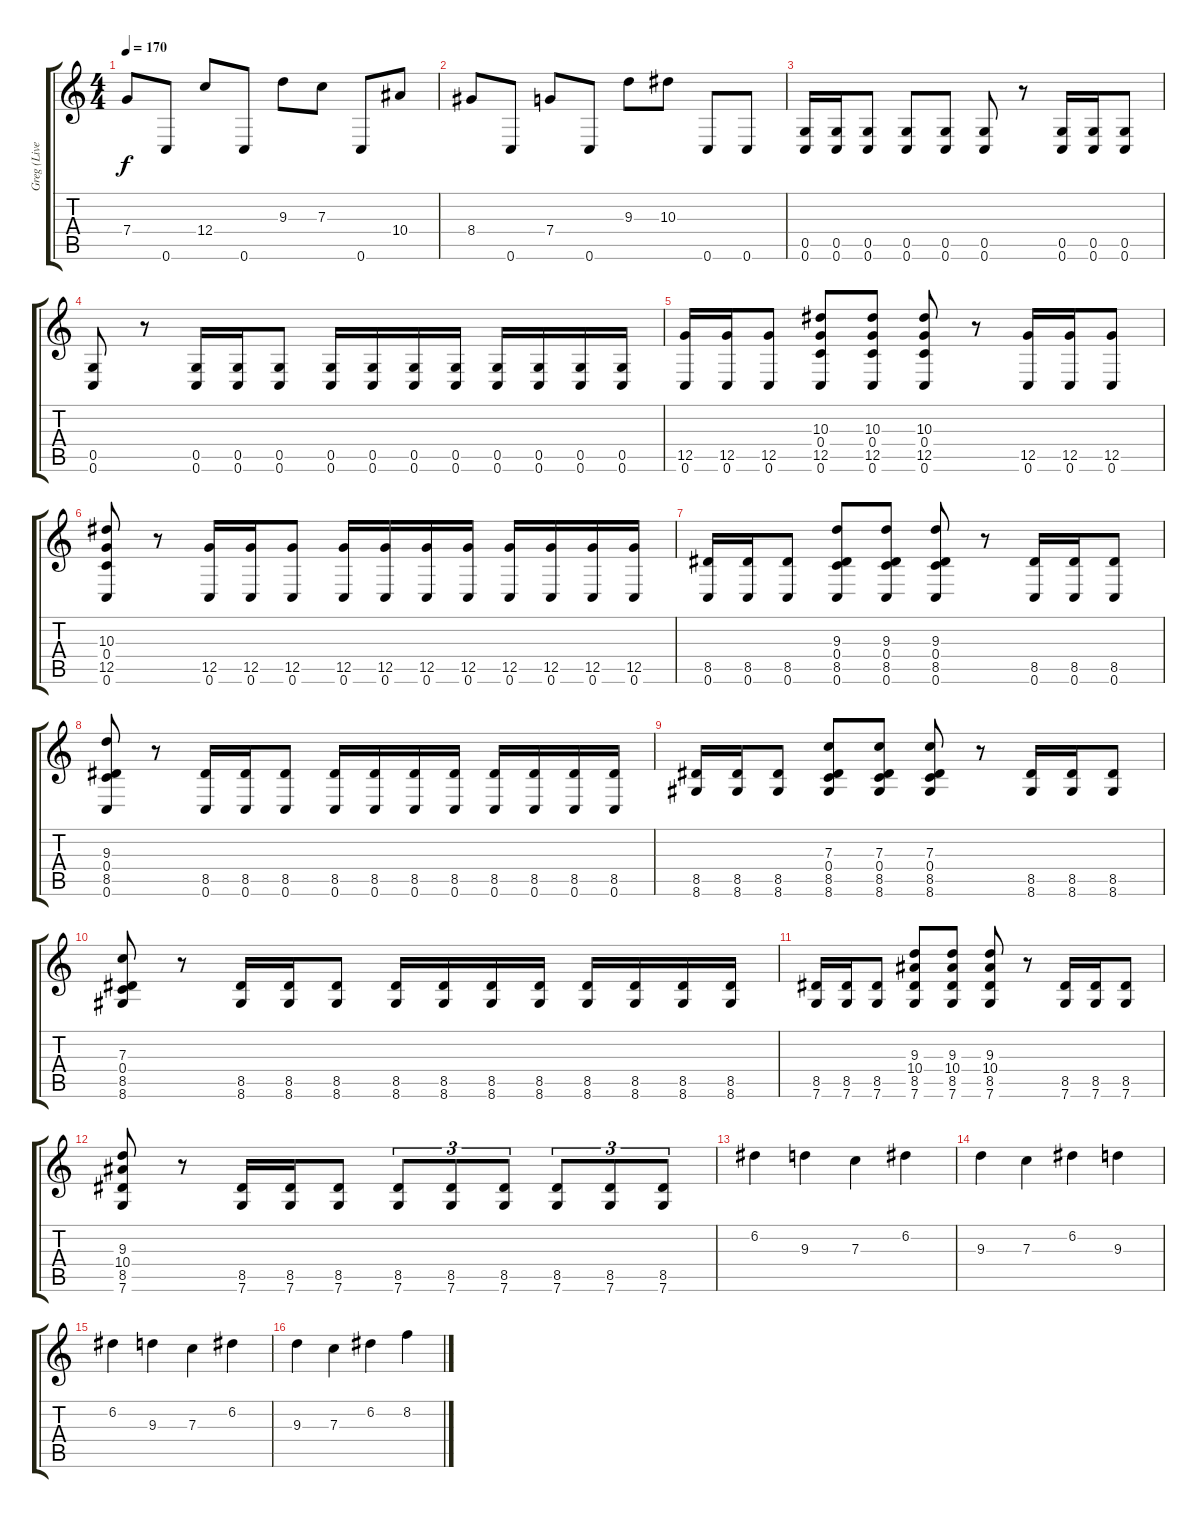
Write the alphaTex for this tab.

\track ("Greg (Live)" "Greg (Live") {mute instrument distortionguitar}
\staff {score tabs}
\tuning (D4 A3 F3 C3 G2 C2) {hide}
\ts (4 4)
\tempo 170
\clef g2
\ks c
7.4.8{dy f} 0.6.8 12.4.8 0.6.8 9.3.8 7.3.8 0.6.8 10.4.8 |
8.4.8 0.6.8 7.4.8 0.6.8 9.3.8 10.3.8 0.6.8 0.6.8 |
(0.5 0.6).16 (0.5 0.6).16 (0.5 0.6).8 (0.5 0.6).8 (0.5 0.6).8 (0.5 0.6).8 r.8 (0.5 0.6).16 (0.5 0.6).16 (0.5 0.6).8 |
(0.5 0.6).8 r.8 (0.5 0.6).16 (0.5 0.6).16 (0.5 0.6).8 (0.5 0.6).16 (0.5 0.6).16 (0.5 0.6).16 (0.5 0.6).16 (0.5 0.6).16 (0.5 0.6).16 (0.5 0.6).16 (0.5 0.6).16 |
(12.5 0.6).16 (12.5 0.6).16 (12.5 0.6).8 (10.3 0.4 12.5 0.6).8 (10.3 0.4 12.5 0.6).8 (10.3 0.4 12.5 0.6).8 r.8 (12.5 0.6).16 (12.5 0.6).16 (12.5 0.6).8 |
(10.3 0.4 12.5 0.6).8 r.8 (12.5 0.6).16 (12.5 0.6).16 (12.5 0.6).8 (12.5 0.6).16 (12.5 0.6).16 (12.5 0.6).16 (12.5 0.6).16 (12.5 0.6).16 (12.5 0.6).16 (12.5 0.6).16 (12.5 0.6).16 |
(8.5 0.6).16 (8.5 0.6).16 (8.5 0.6).8 (9.3 0.4 8.5 0.6).8 (9.3 0.4 8.5 0.6).8 (9.3 0.4 8.5 0.6).8 r.8 (8.5 0.6).16 (8.5 0.6).16 (8.5 0.6).8 |
(9.3 0.4 8.5 0.6).8 r.8 (8.5 0.6).16 (8.5 0.6).16 (8.5 0.6).8 (8.5 0.6).16 (8.5 0.6).16 (8.5 0.6).16 (8.5 0.6).16 (8.5 0.6).16 (8.5 0.6).16 (8.5 0.6).16 (8.5 0.6).16 |
(8.5 8.6).16 (8.5 8.6).16 (8.5 8.6).8 (7.3 0.4 8.5 8.6).8 (7.3 0.4 8.5 8.6).8 (7.3 0.4 8.5 8.6).8 r.8 (8.5 8.6).16 (8.5 8.6).16 (8.5 8.6).8 |
(7.3 0.4 8.5 8.6).8 r.8 (8.5 8.6).16 (8.5 8.6).16 (8.5 8.6).8 (8.5 8.6).16 (8.5 8.6).16 (8.5 8.6).16 (8.5 8.6).16 (8.5 8.6).16 (8.5 8.6).16 (8.5 8.6).16 (8.5 8.6).16 |
(8.5 7.6).16 (8.5 7.6).16 (8.5 7.6).8 (9.3 10.4 8.5 7.6).8 (9.3 10.4 8.5 7.6).8 (9.3 10.4 8.5 7.6).8 r.8 (8.5 7.6).16 (8.5 7.6).16 (8.5 7.6).8 |
(9.3 10.4 8.5 7.6).8 r.8 (8.5 7.6).16 (8.5 7.6).16 (8.5 7.6).8 (8.5 7.6).8{tu (3 2)} (8.5 7.6).8{tu (3 2)} (8.5 7.6).8{tu (3 2)} (8.5 7.6).8{tu (3 2)} (8.5 7.6).8{tu (3 2)} (8.5 7.6).8{tu (3 2)} |
6.2.4 9.3.4 7.3.4 6.2.4 |
9.3.4 7.3.4 6.2.4 9.3.4 |
6.2.4 9.3.4 7.3.4 6.2.4 |
9.3.4 7.3.4 6.2.4 8.2.4
